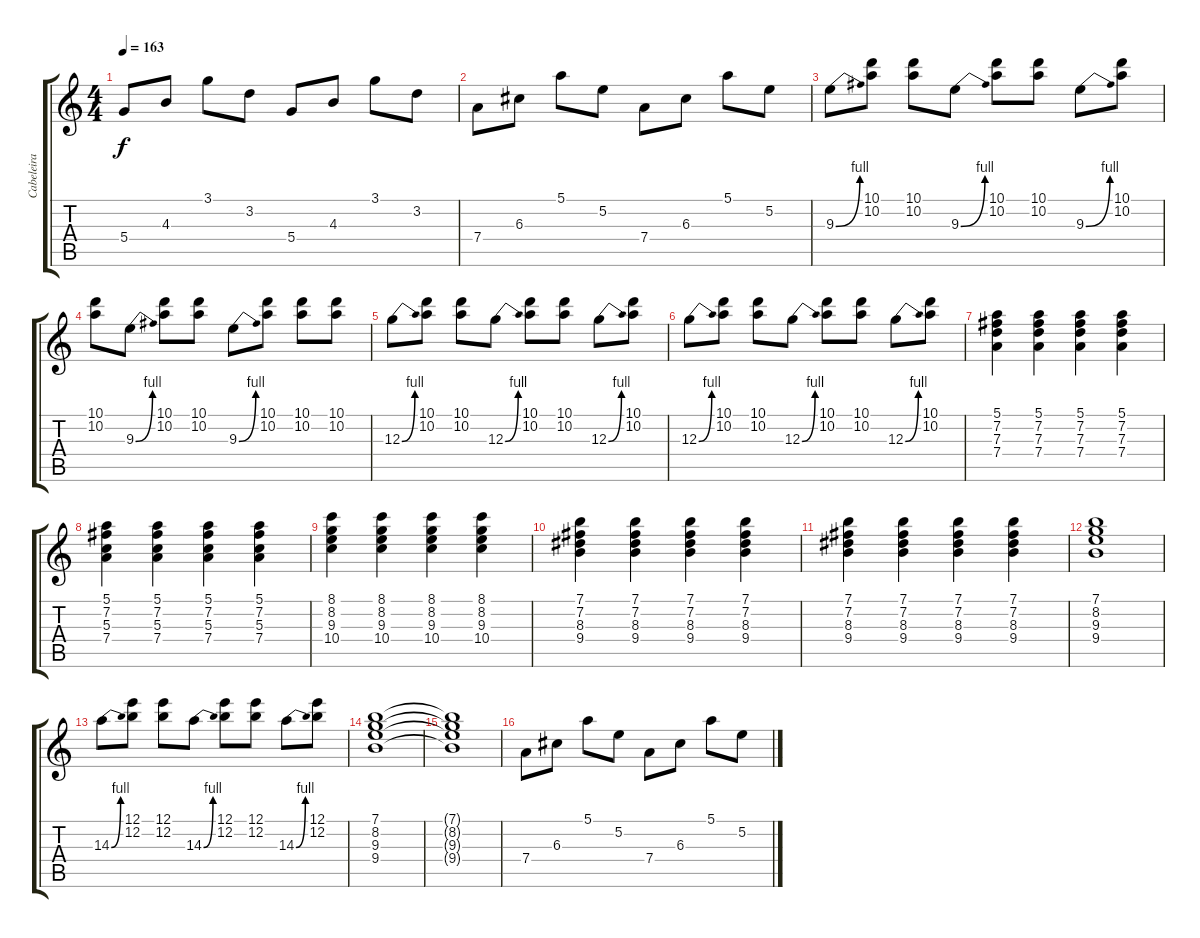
\track ("Cabeleira" "Cabeleira") {instrument overdrivenguitar}
\staff {score tabs}
\tuning (E4 B3 G3 D3 A2 E2) {hide}
\ts (4 4)
\tempo 163
\clef g2
\ks c
5.4.8{dy f} 4.3.8 3.1.8 3.2.8 5.4.8 4.3.8 3.1.8 3.2.8 |
7.4.8 6.3.8 5.1.8 5.2.8 7.4.8 6.3.8 5.1.8 5.2.8 |
9.3{be (bend 0 0 60 4)}.8 (10.1 10.2).8 (10.1 10.2).8 9.3{be (bend 0 0 60 4)}.8 (10.1 10.2).8 (10.1 10.2).8 9.3{be (bend 0 0 60 4)}.8 (10.1 10.2).8 |
(10.1 10.2).8 9.3{be (bend 0 0 60 4)}.8 (10.1 10.2).8 (10.1 10.2).8 9.3{be (bend 0 0 60 4)}.8 (10.1 10.2).8 (10.1 10.2).8 (10.1 10.2).8 |
12.3{be (bend 0 0 60 4)}.8 (10.1 10.2).8 (10.1 10.2).8 12.3{be (bend 0 0 60 4)}.8 (10.1 10.2).8 (10.1 10.2).8 12.3{be (bend 0 0 60 4)}.8 (10.1 10.2).8 |
12.3{be (bend 0 0 60 4)}.8 (10.1 10.2).8 (10.1 10.2).8 12.3{be (bend 0 0 60 4)}.8 (10.1 10.2).8 (10.1 10.2).8 12.3{be (bend 0 0 60 4)}.8 (10.1 10.2).8 |
(5.1 7.2 7.3 7.4).4 (5.1 7.2 7.3 7.4).4 (5.1 7.2 7.3 7.4).4 (5.1 7.2 7.3 7.4).4 |
(5.1 7.2 5.3 7.4).4 (5.1 7.2 5.3 7.4).4 (5.1 7.2 5.3 7.4).4 (5.1 7.2 5.3 7.4).4 |
(8.1 8.2 9.3 10.4).4 (8.1 8.2 9.3 10.4).4 (8.1 8.2 9.3 10.4).4 (8.1 8.2 9.3 10.4).4 |
(7.1 7.2 8.3 9.4).4 (7.1 7.2 8.3 9.4).4 (7.1 7.2 8.3 9.4).4 (7.1 7.2 8.3 9.4).4 |
(7.1 7.2 8.3 9.4).4 (7.1 7.2 8.3 9.4).4 (7.1 7.2 8.3 9.4).4 (7.1 7.2 8.3 9.4).4 |
(7.1 8.2 9.3 9.4).1 |
14.3{be (bend 0 0 60 4)}.8 (12.1 12.2).8 (12.1 12.2).8 14.3{be (bend 0 0 60 4)}.8 (12.1 12.2).8 (12.1 12.2).8 14.3{be (bend 0 0 60 4)}.8 (12.1 12.2).8 |
(7.1 8.2 9.3 9.4).1 |
(7.1{t} 8.2{t} 9.3{t} 9.4{t}).1 |
7.4.8 6.3.8 5.1.8 5.2.8 7.4.8 6.3.8 5.1.8 5.2.8
